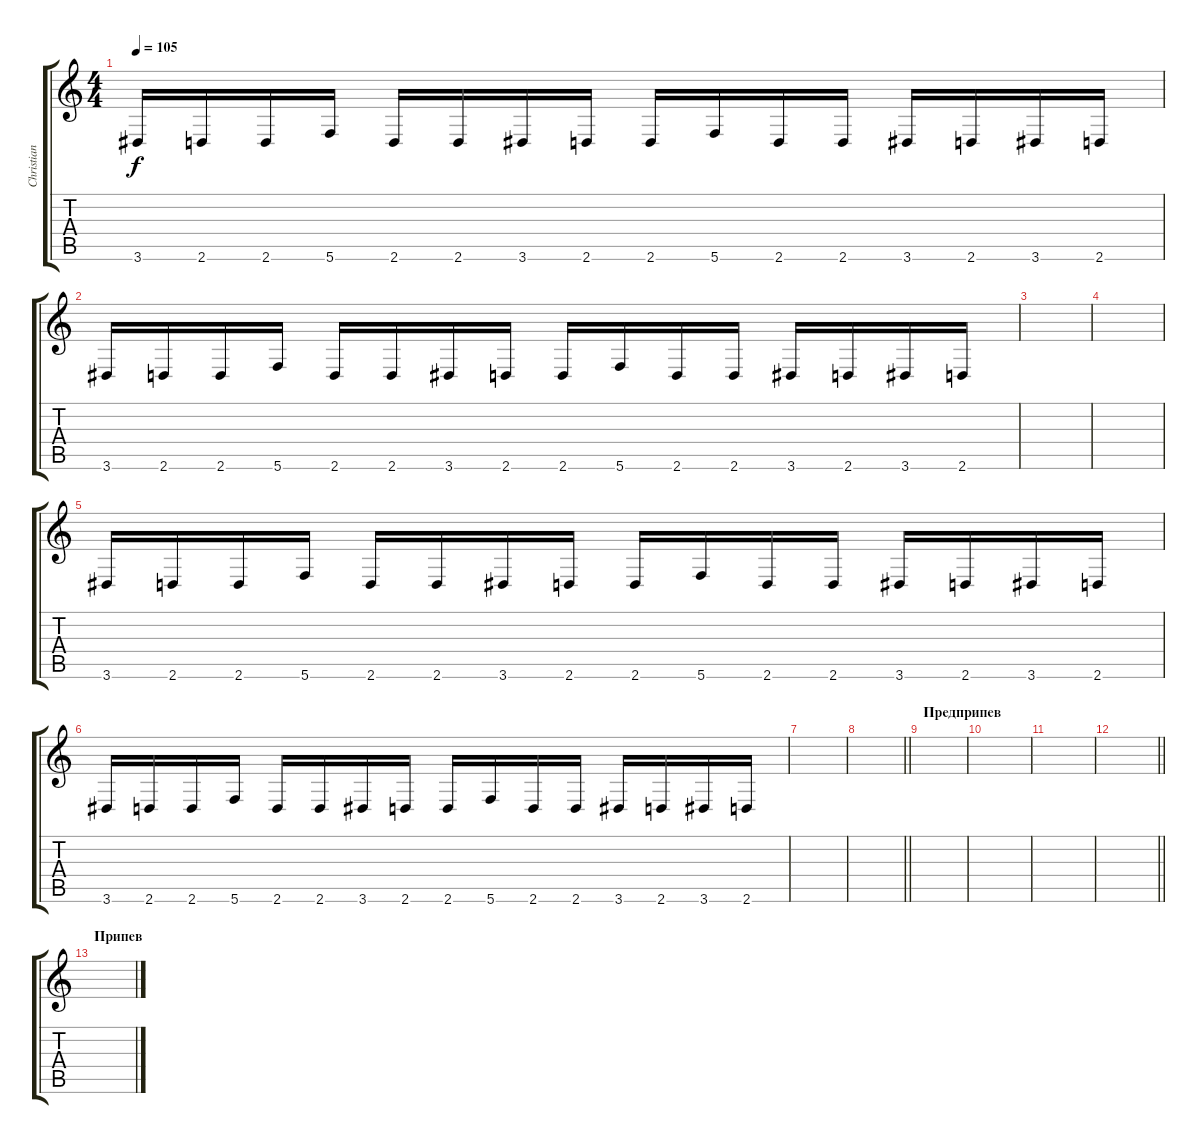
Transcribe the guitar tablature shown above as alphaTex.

\track ("Christian Lorenz" "Christian ") {instrument synthbass1}
\staff {score tabs}
\tuning (E4 C4 G3 C3 G2 C2) {hide}
\ts (4 4)
\tempo 105
\clef g2
\ks c
3.6.16{dy f} 2.6.16 2.6.16 5.6.16 2.6.16 2.6.16 3.6.16 2.6.16 2.6.16 5.6.16 2.6.16 2.6.16 3.6.16 2.6.16 3.6.16 2.6.16 |
3.6.16 2.6.16 2.6.16 5.6.16 2.6.16 2.6.16 3.6.16 2.6.16 2.6.16 5.6.16 2.6.16 2.6.16 3.6.16 2.6.16 3.6.16 2.6.16 |
|
|
3.6.16 2.6.16 2.6.16 5.6.16 2.6.16 2.6.16 3.6.16 2.6.16 2.6.16 5.6.16 2.6.16 2.6.16 3.6.16 2.6.16 3.6.16 2.6.16 |
3.6.16 2.6.16 2.6.16 5.6.16 2.6.16 2.6.16 3.6.16 2.6.16 2.6.16 5.6.16 2.6.16 2.6.16 3.6.16 2.6.16 3.6.16 2.6.16 |
|
\barLineRight lightlight
|
\section ("" "Предприпев")
|
|
|
\barLineRight lightlight
|
\section ("" "Припев")
